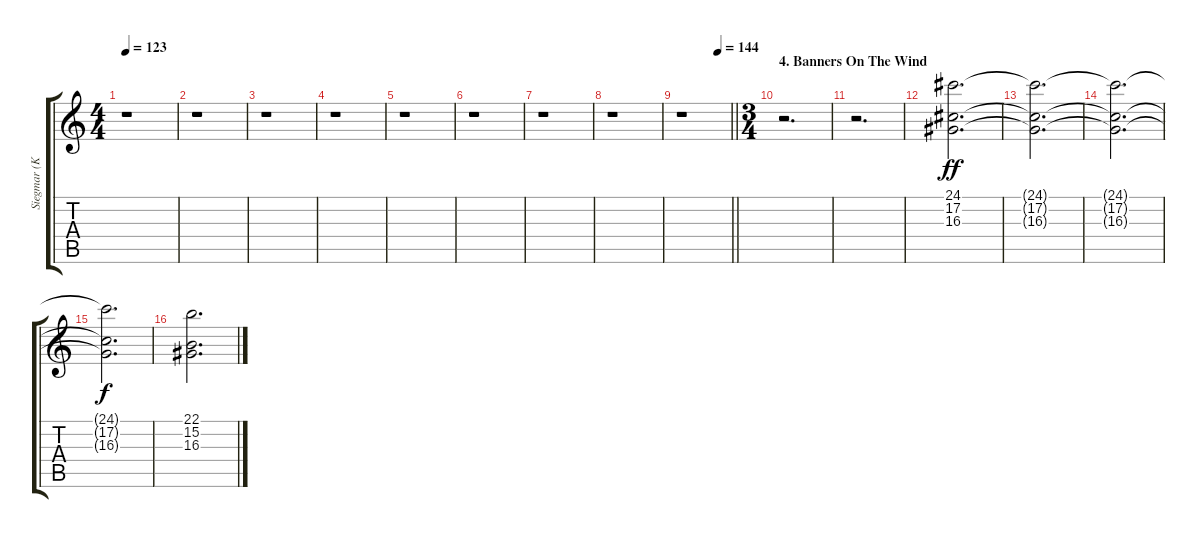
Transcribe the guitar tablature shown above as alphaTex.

\track ("Siegmar (Keyboard I)" "Siegmar (K") {instrument stringensemble1}
\staff {score tabs}
\tuning (Db4 Ab3 E3 B2 Gb2 Db2) {hide}
\ts (4 4)
\tempo 123
\clef g2
\ks c
r.1{dy fff} |
r.1 |
r.1 |
r.1 |
r.1 |
r.1 |
r.1 |
r.1 |
\tempo (144 0.75)
\barLineRight lightlight
r.1 |
\ts (3 4)
\section ("" "4. Banners On The Wind")
r.2{d} |
r.2{d} |
(24.1 17.2 16.3).2{d dy ff} |
(24.1{t} 17.2{t} 16.3{t}).2{d} |
(24.1{t} 17.2{t} 16.3{t}).2{d} |
(24.1{t} 17.2{t} 16.3{t}).2{d dy f} |
(22.1 15.2 16.3).2{d}
